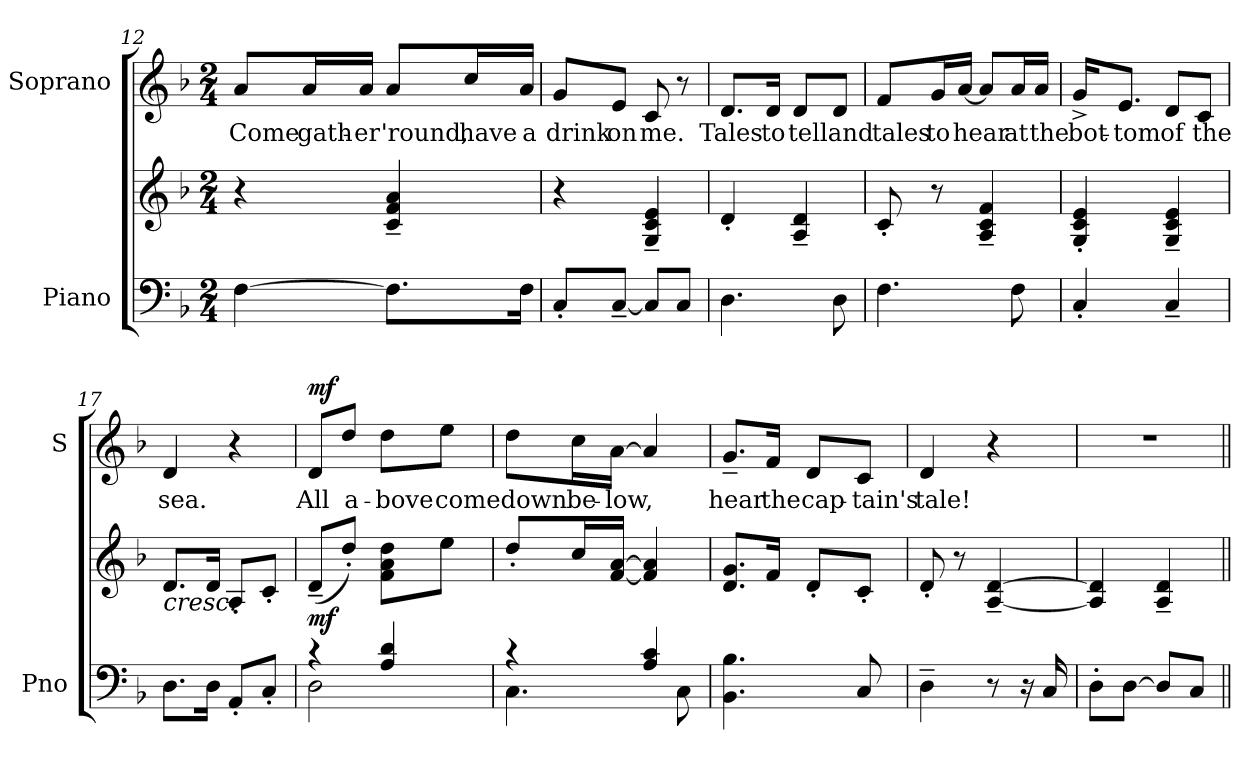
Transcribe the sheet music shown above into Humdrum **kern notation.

**kern	**kern	**dynam	**kern	**text	**dynam
*part2	*part2	*part2	*part1	*part1	*part1
*staff3	*staff2	*staff2/3	*staff1	*staff1	*staff1
*I"Piano	*	*	*I"Soprano	*	*
*I'Pno	*	*	*I'S	*	*
*clefF4	*clefG2	*	*clefG2	*	*
*k[b-]	*k[b-]	*	*k[b-]	*	*
*d:	*d:	*	*d:	*	*
*M2/4	*M2/4	*	*M2/4	*	*
=12	=12	=12	=12	=12	=12
!	!	!	!	!LO:LY:b	!
[4F\	4r	.	8a/L	Come	.
!	!	!	!	!LO:LY:b	!
.	.	.	16a/L	gath-	.
!	!	!	!	!LO:LY:b	!
.	.	.	16a/JJ	-er	.
!	!	!	!	!LO:LY:b	!
8.F\L]	4c/~< 4f/~< 4a/~<	.	8a/L	'round,	.
!	!	!	!	!LO:LY:b	!
.	.	.	16cc/L	have	.
!	!	!	!	!LO:LY:b	!
16F\Jk	.	.	16a/JJ	a	.
=13	=13	=13	=13	=13	=13
!	!	!	!	!LO:LY:b	!
8C'</L	4r	.	8g/L	drink	.
!	!	!	!	!LO:LY:b	!
[8C~</J	.	.	8e/J	on	.
!	!	!	!	!LO:LY:b	!
8C/L]	4G/~< 4c/~< 4e/~<	.	8c/	me.	.
8C/J	.	.	8r	.	.
=14	=14	=14	=14	=14	=14
!	!	!	!	!LO:LY:b	!
4.D\	4d'</	.	8.d/L	Tales	.
!	!	!	!	!LO:LY:b	!
.	.	.	16d/Jk	to	.
!	!	!	!	!LO:LY:b	!
.	4A/~< 4d/~<	.	8d/L	tell	.
!	!	!	!	!LO:LY:b	!
8D\	.	.	8d/J	and	.
!!LO:LB:g=z
=15	=15	=15	=15	=15	=15
!	!	!	!	!LO:LY:b	!
4.F\	8c'</	.	8f/L	tales	.
!	!	!	!	!LO:LY:b	!
.	8r	.	16g/L	to	.
!	!	!	!	!LO:LY:b	!
.	.	.	[16a/JJ	hear	.
.	4A/~< 4c/~< 4f/~<	.	8a/L]	.	.
!	!	!	!	!LO:LY:b	!
8F\	.	.	16a/L	at	.
!	!	!	!	!LO:LY:b	!
.	.	.	16a/JJ	the	.
=16	=16	=16	=16	=16	=16
!	!	!	!	!LO:LY:b	!
4C'</	4G/'< 4c/'< 4e/'<	.	16g^>/KL	bot-	.
!	!	!	!	!LO:LY:b	!
.	.	.	8.e/J	-tom	.
!	!	!	!	!LO:LY:b	!
4C~</	4G/~< 4c/~< 4e/~<	.	8d/L	of	.
!	!	!	!	!LO:LY:b	!
.	.	.	8c/J	the	.
=17	=17	=17	=17	=17	=17
!	!LO:TX:b:i:t=cresc.	!	!	!	!
!	!	!	!	!LO:LY:b	!
8.D\L	8.d/L	.	4d/	sea.	.
16D\Jk	16d/Jk	.	.	.	.
8AA'</L	8A'</L	.	4r	.	.
8C'</J	8c'</J	.	.	.	.
=18	=18	=18	=18	=18	=18
*^	*	*	*	*	*
!	!	!	!LO:DY:b	!	!LO:LY:b	!LO:DY:a
4rc	2D\	(<8d~</L	mf	8d/L	All	mf
!	!	!	!	!	!LO:LY:b	!
.	.	8dd'</J)	.	8dd/J	a-	.
!	!	!	!	!	!LO:LY:b	!
4A/ 4d/	.	8f\ 8a\ 8dd\L	.	8dd\L	-bove	.
!	!	!	!	!	!LO:LY:b	!
.	.	8ee\J	.	8ee\J	come	.
!!LO:PB:g=z
=19	=19	=19	=19	=19	=19	=19
!	!	!	!	!	!LO:LY:b	!
4rc	4.C\	8dd'</L	.	8dd\L	down	.
!	!	!	!	!	!LO:LY:b	!
.	.	16cc/L	.	16cc\L	be-	.
!	!	!	!	!	!LO:LY:b	!
.	.	[16f/ [16a/JJ	.	[16a\JJ	-low,	.
4A/ 4c/	.	4f/] 4a/]	.	4a/]	.	.
.	8C\	.	.	.	.	.
*v	*v	*	*	*	*	*
=20	=20	=20	=20	=20	=20
*^	*	*	*	*	*
!	!	!	!	!	!LO:LY:b	!
*v	*v	*	*	*	*	*
4.BB-\ 4.B-\	8.d/ 8.g/L	.	8.g~>/L	hear	.
!	!	!	!	!LO:LY:b	!
.	16f/Jk	.	16f/Jk	the	.
!	!	!	!	!LO:LY:b	!
.	8d'</L	.	8d/L	cap-	.
!	!	!	!	!LO:LY:b	!
8C/	8c'</J	.	8c/J	-tain's	.
=21	=21	=21	=21	=21	=21
!	!	!	!	!LO:LY:b	!
4D~>\	8d'</	.	4d/	tale!	.
.	8r	.	.	.	.
8r	[4A/~< [4d/~<	.	4r	.	.
16r	.	.	.	.	.
16C/	.	.	.	.	.
=22	=22	=22	=22	=22	=22
8D'>\L	4A/] 4d/]	.	2r	.	.
[8D\J	.	.	.	.	.
8D/L]	4A/~< 4d/~<	.	.	.	.
8C/J	.	.	.	.	.
=||	=||	=||	=||	=||	=||
*-	*-	*-	*-	*-	*-
